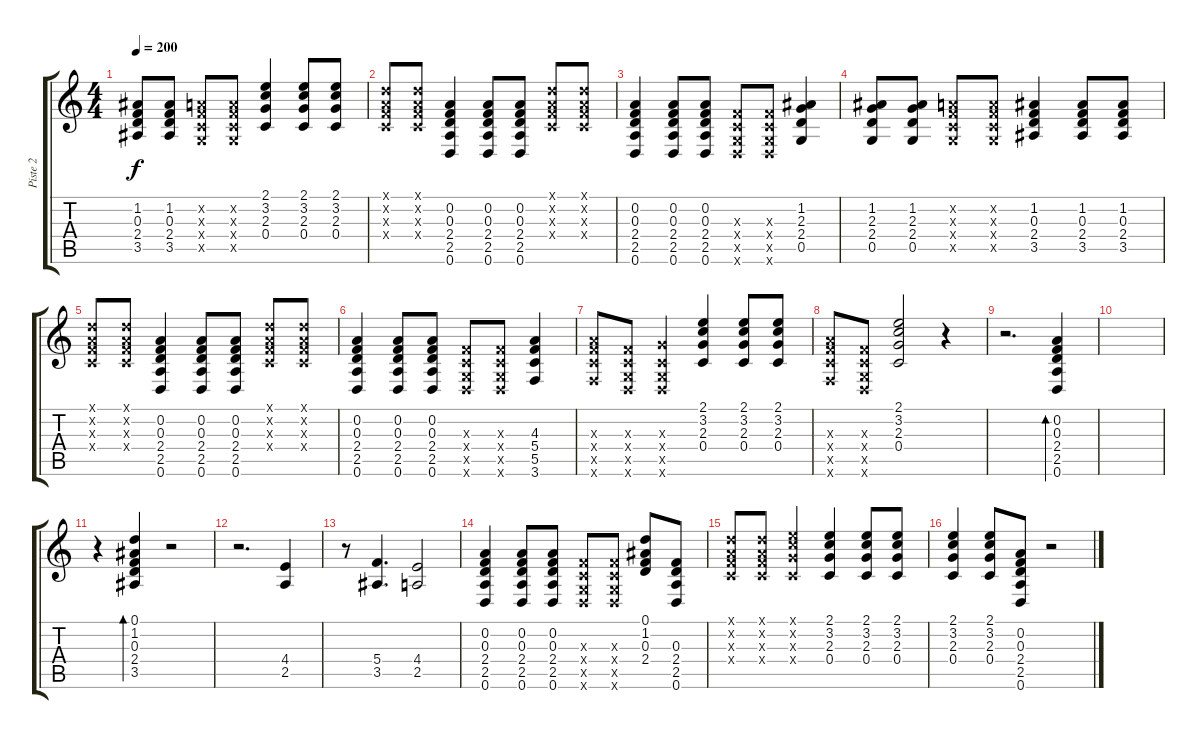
\track ("Piste 2" "Piste 2") {instrument acousticguitarnylon}
\staff {score tabs}
\tuning (D4 A3 F3 C3 G2 D2) {hide}
\ts (4 4)
\tempo 200
\clef g2
\ks c
(1.2 0.3 2.4 3.5).8{dy f} (1.2 0.3 2.4 3.5).8 (0.2{x} 0.3{x} 0.4{x} 0.5{x}).8 (0.2{x} 0.3{x} 0.4{x} 0.5{x}).8 (2.1 3.2 2.3 0.4).4 (2.1 3.2 2.3 0.4).8 (2.1 3.2 2.3 0.4).8 |
(0.1{x} 0.2{x} 0.3{x} 0.4{x}).8 (0.1{x} 0.2{x} 0.3{x} 0.4{x}).8 (0.2 0.3 2.4 2.5 0.6).4 (0.2 0.3 2.4 2.5 0.6).8 (0.2 0.3 2.4 2.5 0.6).8 (0.1{x} 0.2{x} 0.3{x} 0.4{x}).8 (0.1{x} 0.2{x} 0.3{x} 0.4{x}).8 |
(0.2 0.3 2.4 2.5 0.6).4 (0.2 0.3 2.4 2.5 0.6).8 (0.2 0.3 2.4 2.5 0.6).8 (0.3{x} 0.4{x} 0.5{x} 0.6{x}).8 (0.3{x} 0.4{x} 0.5{x} 0.6{x}).8 (1.2 2.3 2.4 0.5).4 |
(1.2 2.3 2.4 0.5).8 (1.2 2.3 2.4 0.5).8 (0.2{x} 0.3{x} 0.4{x} 0.5{x}).8 (0.2{x} 0.3{x} 0.4{x} 0.5{x}).8 (1.2 0.3 2.4 3.5).4 (1.2 0.3 2.4 3.5).8 (1.2 0.3 2.4 3.5).8 |
(0.1{x} 0.2{x} 0.3{x} 0.4{x}).8 (0.1{x} 0.2{x} 0.3{x} 0.4{x}).8 (0.2 0.3 2.4 2.5 0.6).4 (0.2 0.3 2.4 2.5 0.6).8 (0.2 0.3 2.4 2.5 0.6).8 (0.1{x} 0.2{x} 0.3{x} 0.4{x}).8 (0.1{x} 0.2{x} 0.3{x} 0.4{x}).8 |
(0.2 0.3 2.4 2.5 0.6).4 (0.2 0.3 2.4 2.5 0.6).8 (0.2 0.3 2.4 2.5 0.6).8 (0.3{x} 0.4{x} 0.5{x} 0.6{x}).8 (0.3{x} 0.4{x} 0.5{x} 0.6{x}).8 (4.3 5.4 5.5 3.6).4 |
(4.3{x} 5.4{x} 5.5{x} 3.6{x}).8 (0.3{x} 0.4{x} 0.5{x} 0.6{x}).8 (2.3{x} 0.4{x} 0.5{x} 0.6{x}).4 (2.1 3.2 2.3 0.4).4 (2.1 3.2 2.3 0.4).8 (2.1 3.2 2.3 0.4).8 |
(4.3{x} 5.4{x} 5.5{x} 3.6{x}).8 (0.3{x} 0.4{x} 0.5{x} 0.6{x}).8 (2.1 3.2 2.3 0.4).2 r.4 |
r.2{d} (0.2 0.3 2.4 2.5 0.6).4{bd 480} |
|
r.4 (0.1 1.2 0.3 2.4 3.5).4{bd 480} r.2 |
r.2{d} (4.4 2.5).4 |
r.8 (5.4 3.5).4{d} (4.4 2.5).2 |
(0.2 0.3 2.4 2.5 0.6).4 (0.2 0.3 2.4 2.5 0.6).8 (0.2 0.3 2.4 2.5 0.6).8 (0.3{x} 0.4{x} 0.5{x} 0.6{x}).8 (0.3{x} 0.4{x} 0.5{x} 0.6{x}).8 (0.1 1.2 0.3 2.4).8 (0.3 2.4 2.5 0.6).8 |
(0.1{x} 0.2{x} 0.3{x} 0.4{x}).8 (0.1{x} 0.2{x} 0.3{x} 0.4{x}).8 (2.1{x} 3.2{x} 2.3{x} 0.4{x}).4 (2.1 3.2 2.3 0.4).4 (2.1 3.2 2.3 0.4).8 (2.1 3.2 2.3 0.4).8 |
(2.1 3.2 2.3 0.4).4 (2.1 3.2 2.3 0.4).8 (0.2 0.3 2.4 2.5 0.6).8 r.2
